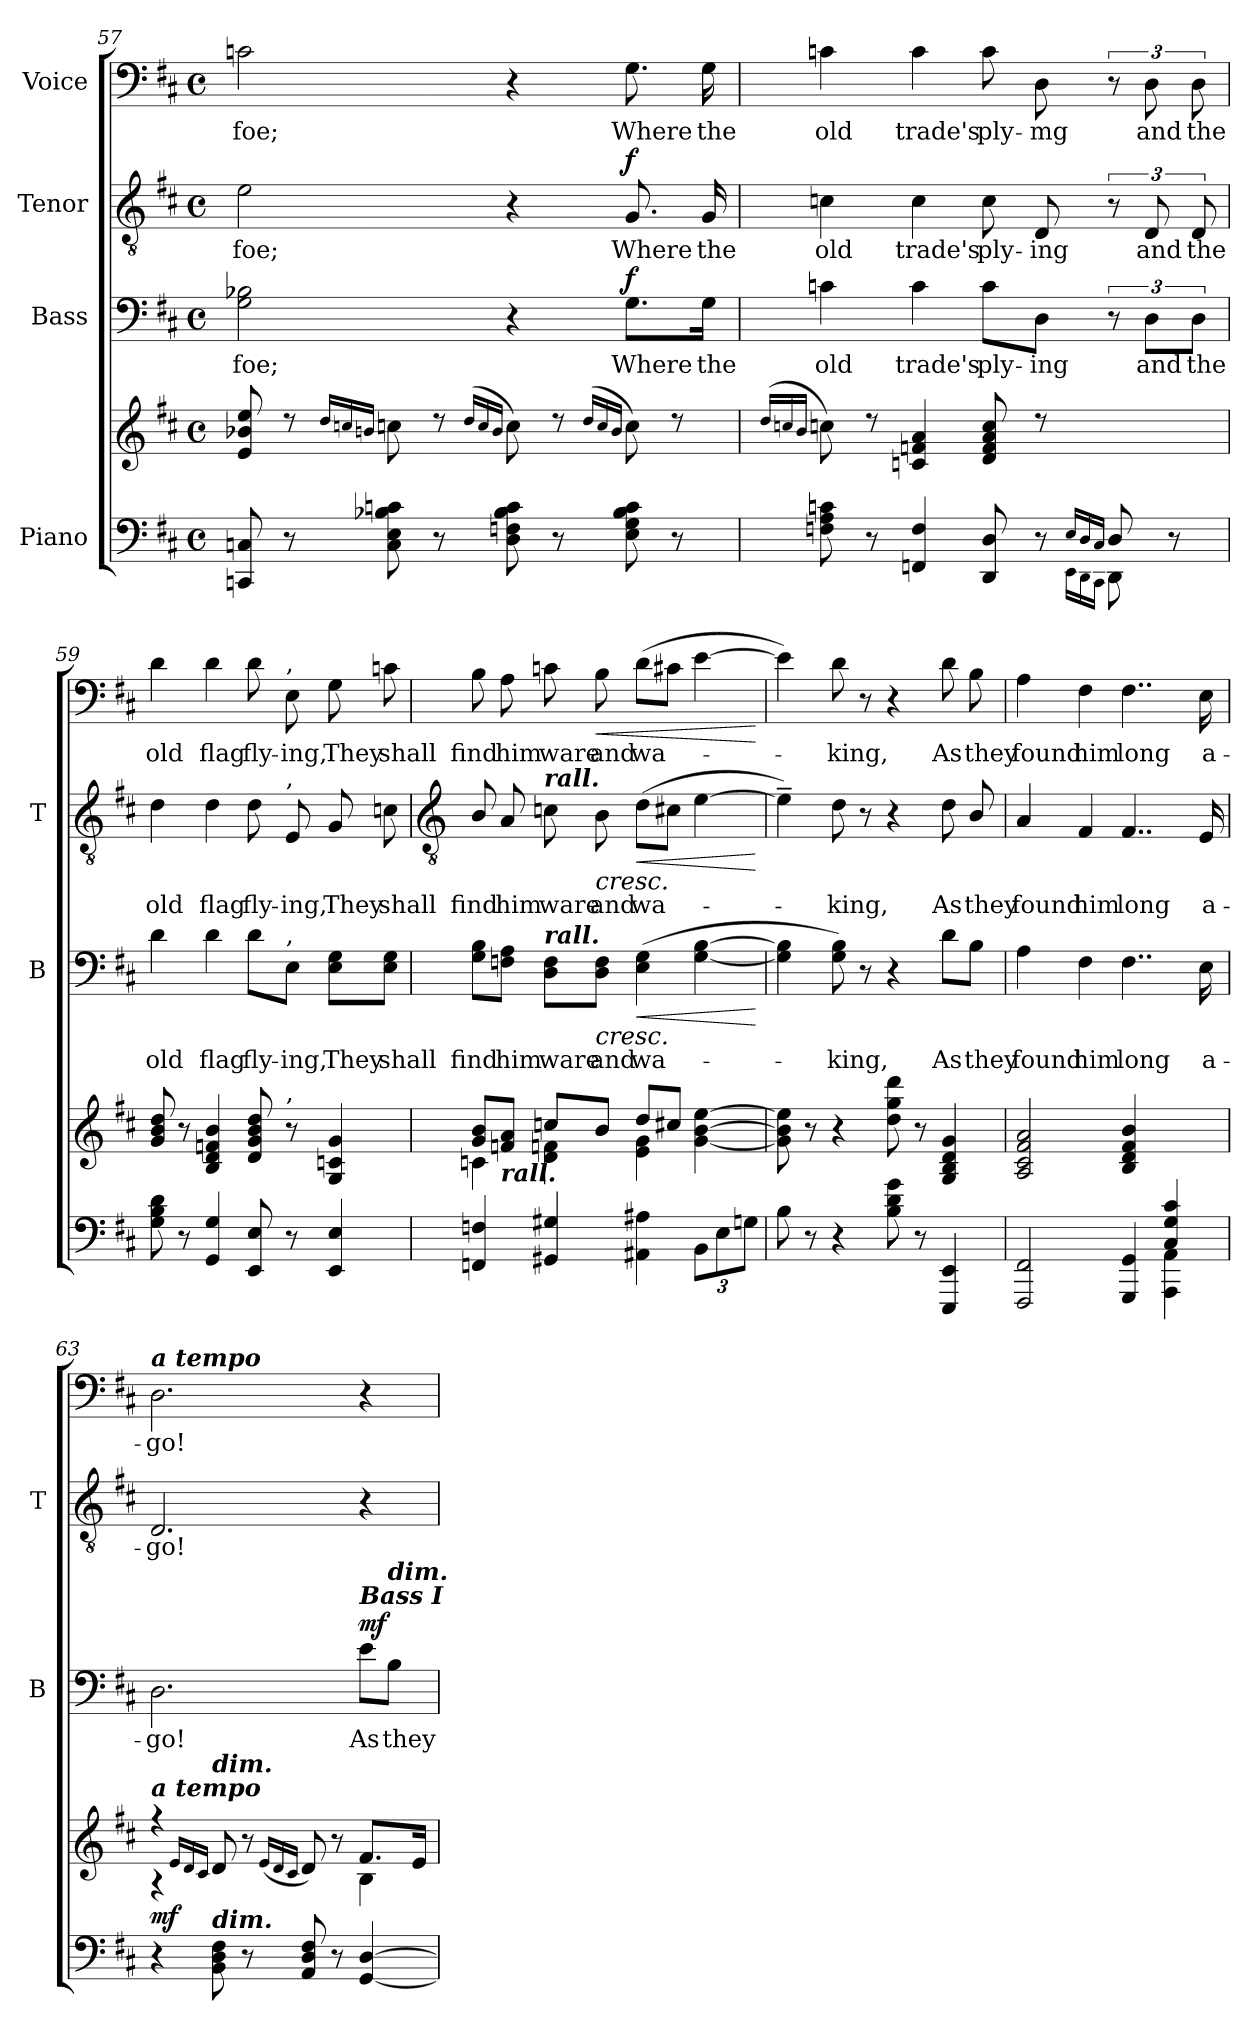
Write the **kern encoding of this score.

**kern	**kern	**dynam	**kern	**text	**dynam	**kern	**text	**dynam	**kern	**text	**dynam
*part4	*part4	*part4	*part3	*part3	*part3	*part2	*part2	*part2	*part1	*part1	*part1
*staff5	*staff4	*staff4/5	*staff3	*staff3	*staff3	*staff2	*staff2	*staff2	*staff1	*staff1	*staff1
*I"Piano	*	*	*I"Bass	*	*	*I"Tenor	*	*	*I"Voice	*	*
*	*	*	*I'B	*	*	*I'T	*	*	*	*	*
!!LO:LB:g=z
*clefF4	*clefG2	*	*clefF4	*	*	*clefGv2	*	*	*clefF4	*	*
*k[f#c#]	*k[f#c#]	*	*k[f#c#]	*	*	*k[f#c#]	*	*	*k[f#c#]	*	*
*D:	*D:	*	*D:	*	*	*D:	*	*	*D:	*	*
*M4/4	*M4/4	*	*M4/4	*	*	*M4/4	*	*	*M4/4	*	*
*met(c)	*met(c)	*	*met(c)	*	*	*met(c)	*	*	*met(c)	*	*
=57	=57	=57	=57	=57	=57	=57	=57	=57	=57	=57	=57
*	*^	*	*	*	*	*	*	*	*	*	*
!	!	!	!LO:DY:b=2	!	!LO:LY:b	!	!	!LO:LY:b	!	!	!LO:LY:b	!
!	!	!	!LO:DY:n=1:b	!	!	!	!	!	!	!	!	!
(>8CCn 8Cn	8e/ 8b-X/ 8ee/	1ryy	mf mf	2G 2B-X	foe;	.	2e	foe;	.	2cn	foe;	.
8r	8r	.	.	.	.	.	.	.	.	.	.	.
.	16qqdd/LL	.	.	.	.	.	.	.	.	.	.	.
.	16qqccn/	.	.	.	.	.	.	.	.	.	.	.
.	16qqbn/JJ	.	.	.	.	.	.	.	.	.	.	.
8C 8E 8B-X 8cn	8cc\	.	.	.	.	.	.	.	.	.	.	.
8r	8r	.	.	.	.	.	.	.	.	.	.	.
.	(>16qqdd/LL	.	.	.	.	.	.	.	.	.	.	.
.	16qqcc/	.	.	.	.	.	.	.	.	.	.	.
.	16qqb/JJ	.	.	.	.	.	.	.	.	.	.	.
8D 8Fn 8B- 8c	8cc\)	.	.	4r	.	.	4r	.	.	4r	.	.
8r	8r	.	.	.	.	.	.	.	.	.	.	.
.	(>16qqdd/LL	.	.	.	.	.	.	.	.	.	.	.
.	16qqcc/	.	.	.	.	.	.	.	.	.	.	.
.	16qqb/JJ	.	.	.	.	.	.	.	.	.	.	.
!	!	!	!	!	!LO:LY:b	!LO:DY:b	!	!LO:LY:b	!LO:DY:b	!	!LO:LY:b	!
8E 8G 8B- 8c	8cc\)	.	.	8.G\L	Where	f	8.G	Where	f	8.G	Where	.
8r	8r	.	.	.	.	.	.	.	.	.	.	.
!	!	!	!	!	!LO:LY:b	!	!	!LO:LY:b	!	!	!LO:LY:b	!
.	.	.	.	16G\Jk	the	.	16G	the	.	16G	the	.
=58	=58	=58	=58	=58	=58	=58	=58	=58	=58	=58	=58	=58
.	(>16qqdd/LL	.	.	.	.	.	.	.	.	.	.	.
.	16qqccn/	.	.	.	.	.	.	.	.	.	.	.
.	16qqb/JJ	.	.	.	.	.	.	.	.	.	.	.
*^	*	*	*	*	*	*	*	*	*	*	*	*
!	!	!	!	!	!	!LO:LY:b	!	!	!LO:LY:b	!	!	!LO:LY:b	!
2.ryy	8Fn 8A 8cn	8cc\)	1ryy	.	4cn	old	.	4cn	old	.	4cn	old	.
.	8r	8r	.	.	.	.	.	.	.	.	.	.	.
!	!	!	!	!	!	!LO:LY:b	!	!	!LO:LY:b	!	!	!LO:LY:b	!
.	4FFn 4F	4cn/ 4fn/ 4a/	.	.	4c	trade's	.	4c	trade's	.	4c	trade's	.
!	!	!	!	!	!	!LO:LY:b	!	!	!LO:LY:b	!	!	!LO:LY:b	!
.	8DD 8D	8d/ 8f/ 8a/ 8cc/	.	.	8c\L	ply-	.	8c	ply-	.	8c	ply-	.
!	!	!	!	!	!	!LO:LY:b	!	!	!LO:LY:b	!	!	!LO:LY:b	!
.	8r	8r	.	.	8D\J	-ing	.	8D	-ing	.	8D	-mg	.
16qqE/LL	16qqEE\LL	.	.	.	.	.	.	.	.	.	.	.	.
16qqD/	16qqDD\	.	.	.	.	.	.	.	.	.	.	.	.
16qqC#/JJ	16qqCC#\JJ	.	.	.	.	.	.	.	.	.	.	.	.
8D/	8DD\	8ryy	.	.	12r	.	.	12r	.	.	12r	.	.
!	!	!	!	!	!	!LO:LY:b	!	!	!LO:LY:b	!	!	!LO:LY:b	!
.	.	.	.	.	12D\L	and	.	12D	and	.	12D	and	.
8ryy	8r	8ryy	.	.	.	.	.	.	.	.	.	.	.
!	!	!	!	!	!	!LO:LY:b	!	!	!LO:LY:b	!	!	!LO:LY:b	!
.	.	.	.	.	12D\J	the	.	12D	the	.	12D	the	.
*v	*v	*	*	*	*	*	*	*	*	*	*	*	*
=59	=59	=59	=59	=59	=59	=59	=59	=59	=59	=59	=59	=59
!	!	!	!	!	!LO:LY:b	!	!	!LO:LY:b	!	!	!LO:LY:b	!
8G 8B 8d	8g/ 8b/ 8dd/	2ryy	.	4d	old	.	4d	old	.	4d	old	.
8r	8r	.	.	.	.	.	.	.	.	.	.	.
!	!	!	!	!	!LO:LY:b	!	!	!LO:LY:b	!	!	!LO:LY:b	!
4GG 4G	4B/ 4d/ 4fn/ 4b/	.	.	4d	flag	.	4d	flag	.	4d	flag	.
!	!	!	!	!	!LO:LY:b	!	!	!LO:LY:b	!	!	!LO:LY:b	!
8EE 8E	8d/ 8g/ 8b/ 8dd/	2ryy	.	8d\L	fly-	.	8d	fly-	.	8d	fly-	.
!	!	!	!	!	!	!	!	!	!	!LO:TX:a:t=,	!	!
!	!	!	!	!	!	!	!LO:TX:a:t=,	!	!	!	!	!
!	!	!	!	!LO:TX:a:t=,	!	!	!	!	!	!	!	!
!	!LO:TX:a:t=,	!	!	!	!	!	!	!	!	!	!	!
!	!	!	!	!	!LO:LY:b	!	!	!LO:LY:b	!	!	!LO:LY:b	!
8r	8r	.	.	8E\J	-ing,	.	8E	-ing,	.	8E	-ing,	.
!	!	!	!	!	!LO:LY:b	!	!	!LO:LY:b	!	!	!LO:LY:b	!
4EE 4E	4G/ 4cn/ 4g/	.	.	8E\ 8G\L	They	.	8G	They	.	8G	They	.
!	!	!	!	!	!LO:LY:b	!	!	!LO:LY:b	!	!	!LO:LY:b	!
.	.	.	.	8E\ 8G\J	shall	.	8cn	shall	.	8cn	shall	.
!!LO:LB:g=z
=60	=60	=60	=60	=60	=60	=60	=60	=60	=60	=60	=60	=60
*	*	*	*	*	*	*	*clefGv2	*	*	*	*	*
!	!	!	!	!	!LO:LY:b	!	!	!LO:LY:b	!	!	!LO:LY:b	!
4FFn 4Fn	8g/ 8b/L	4cn\	.	8G\ 8B\L	find	.	8B/	find	.	8B\	find	.
!	!LO:TX:b:Bi:t=rall.	!	!	!	!	!	!	!	!	!	!	!
!	!	!	!	!	!LO:LY:b	!	!	!LO:LY:b	!	!	!LO:LY:b	!
.	8fn/ 8a/J	.	.	8Fn\ 8A\J	him	.	8A	him	.	8A	him	.
!	!	!	!	!	!	!	!LO:TX:a:Bi:t=rall.	!	!	!	!	!
!	!	!	!	!LO:TX:a:Bi:t=rall.	!	!	!	!	!	!	!	!
!	!	!	!	!	!LO:LY:b	!	!	!LO:LY:b	!	!	!LO:LY:b	!
4GG#X 4G#X	8ccn/L	4d\ 4fn\	.	8D\ 8F\L	ware	.	8cn	ware	.	8cn	ware	.
!	!	!	!	!	!LO:LY:b	!LO:HP:b	!	!LO:LY:b	!LO:HP:b	!	!LO:LY:b	!LO:HP:b
.	8b/J	.	.	8D\ 8F\J	and	<	8B	and	<	8B	and	<
!	!	!	!	!	!LO:LY:b	!LO:HP:b	!	!LO:LY:b	!LO:HP:b	!	!LO:LY:b	!
4AA#X 4A#X	8dd/L	4e\ 4g\	.	(>4E 4G	wa-	<	(>8dL	wa-	<	(>8dL	wa-	.
.	8cc#X/J	.	.	.	.	.	8c#XJ	.	.	8c#XJ	.	.
12BBL	[4g\ [4b\ [4ee\	4ryy	.	[4G [4B	.	.	[4e	.	.	[4e	.	.
12E	.	.	.	.	.	.	.	.	.	.	.	.
12GnJ	.	.	.	.	.	.	.	.	.	.	.	.
*	*v	*v	*	*	*	*	*	*	*	*	*	*
.	.	.	.	.	[ [	.	.	[ [	.	.	[
=61	=61	=61	=61	=61	=61	=61	=61	=61	=61	=61	=61
*	*^	*	*	*	*	*	*	*	*	*	*
8B	8g\] 8b\] 8ee\]	2ryy	.	4G] 4B]	.	.	4e~])	.	.	4e])	.	.
8r	8r	.	.	.	.	.	.	.	.	.	.	.
!	!	!	!	!	!LO:LY:b	!	!	!LO:LY:b	!	!	!LO:LY:b	!
4r	4r	.	.	8G 8B)	king,	.	8d	king,	.	8d	king,	.
.	.	.	.	8r	.	.	8r	.	.	8r	.	.
8B 8d 8g	8dd\ 8gg\ 8ddd\	2ryy	.	4r	.	.	4r	.	.	4r	.	.
8r	8r	.	.	.	.	.	.	.	.	.	.	.
!	!	!	!	!	!LO:LY:b	!	!	!LO:LY:b	!	!	!LO:LY:b	!
4EEE 4EE	4G/ 4B/ 4d/ 4g/	.	.	8d\L	As	.	8d	As	.	8d	As	.
!	!	!	!	!	!LO:LY:b	!	!	!LO:LY:b	!	!	!LO:LY:b	!
.	.	.	.	8B\J	they	.	8B/	they	.	8B\	they	.
=62	=62	=62	=62	=62	=62	=62	=62	=62	=62	=62	=62	=62
*^	*	*	*	*	*	*	*	*	*	*	*	*
!	!	!	!	!	!	!LO:LY:b	!	!	!LO:LY:b	!	!	!LO:LY:b	!
2.ryy	2FFF# 2FF#	2A/ 2c#/ 2f#/ 2a/	2ryy	.	4A	found	.	4A	found	.	4A	found	.
!	!	!	!	!	!	!LO:LY:b	!	!	!LO:LY:b	!	!	!LO:LY:b	!
.	.	.	.	.	4F#	him	.	4F#	him	.	4F#	him	.
!	!	!	!	!	!	!LO:LY:b	!	!	!LO:LY:b	!	!	!LO:LY:b	!
.	4GGG 4GG	4B/ 4d/ 4f#/ 4b/	2ryy	.	4..F#	long	.	4..F#	long	.	4..F#	long	.
4C#/ 4G/ 4c#/	4AAA\ 4AA\	4ryy	.	.	.	.	.	.	.	.	.	.	.
!	!	!	!	!	!	!LO:LY:b	!	!	!LO:LY:b	!	!	!LO:LY:b	!
.	.	.	.	.	16E	a-	.	16E	a-	.	16E	a-	.
*v	*v	*	*	*	*	*	*	*	*	*	*	*	*
=63	=63	=63	=63	=63	=63	=63	=63	=63	=63	=63	=63	=63
!	!	!	!	!	!	!	!	!	!	!LO:TX:a:Bi:t=a tempo	!	!
!	!LO:TX:a:Bi:t=a tempo	!	!	!	!	!	!	!	!	!	!	!
!	!	!	!LO:DY:b	!	!LO:LY:b	!	!	!LO:LY:b	!	!	!LO:LY:b	!
4r	4r	4r	mf	2.D	-go!	.	2.D	-go!	.	2.D	-go!	.
.	16qqe/LL	.	.	.	.	.	.	.	.	.	.	.
.	16qqd/	.	.	.	.	.	.	.	.	.	.	.
.	16qqc#/JJ	.	.	.	.	.	.	.	.	.	.	.
!	!LO:TX:a:Bi:t=dim.	!	!	!	!	!	!	!	!	!	!	!
!LO:TX:a:Bi:t=dim.	!	!	!	!	!	!	!	!	!	!	!	!
!	!	!	!LO:DY:b=2	!	!	!	!	!	!	!	!	!
!	!	!	!LO:DY:n=1:b=2	!	!	!	!	!	!	!	!	!
8BB 8D 8F#	8d/)	4ryy	f mf	.	.	.	.	.	.	.	.	.
8r	8r	.	.	.	.	.	.	.	.	.	.	.
.	(>16qqe/LL	.	.	.	.	.	.	.	.	.	.	.
.	16qqd/	.	.	.	.	.	.	.	.	.	.	.
.	16qqc#/JJ	.	.	.	.	.	.	.	.	.	.	.
8AA 8D 8F#	8d/)	4ryy	.	.	.	.	.	.	.	.	.	.
8r	8r	.	.	.	.	.	.	.	.	.	.	.
!	!	!	!	!LO:TX:a:Bi:t=Bass I	!	!	!	!	!	!	!	!
!	!	!	!	!	!LO:LY:b	!LO:DY:b	!	!	!	!	!	!
[4GG [4D	8.f#/L	4B\	.	8e\L	As	mf	4r	.	.	4r	.	.
!	!	!	!	!LO:TX:a:Bi:t=dim.	!	!	!	!	!	!	!	!
!	!	!	!	!	!LO:LY:b	!	!	!	!	!	!	!
.	.	.	.	8B\J	they	.	.	.	.	.	.	.
.	16e/J	.	.	.	.	.	.	.	.	.	.	.
*	*v	*v	*	*	*	*	*	*	*	*	*	*
=	=	=	=	=	=	=	=	=	=	=	=
*-	*-	*-	*-	*-	*-	*-	*-	*-	*-	*-	*-
